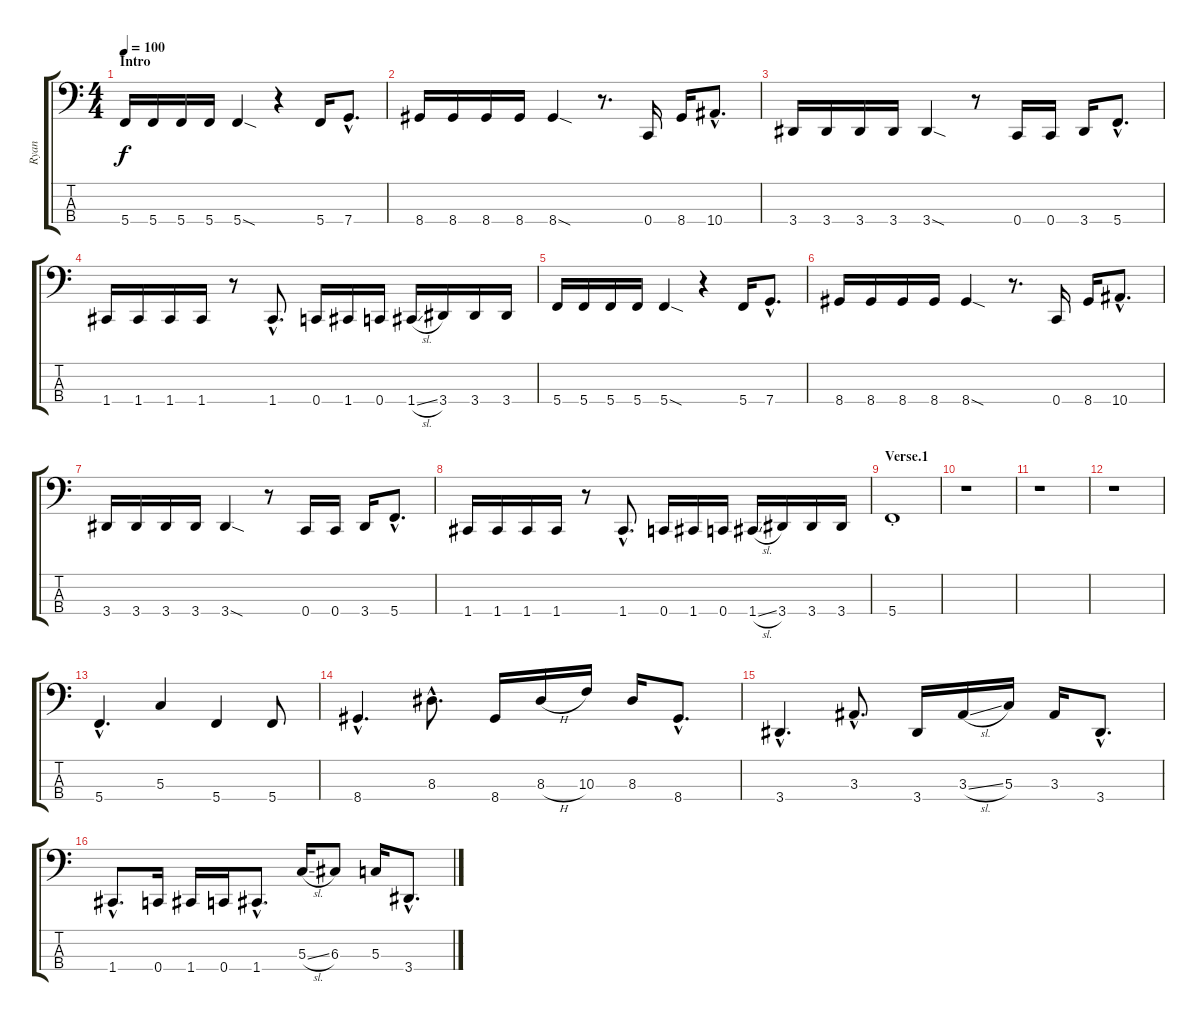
\track ("Ryan" "Ryan") {instrument electricbassfinger}
\staff {score tabs}
\tuning (F2 C2 G1 C1) {hide}
\ts (4 4)
\section ("" "Intro")
\tempo 100
\clef f4
\ks c
5.4.16{dy f instrument electricbassfinger} 5.4.16 5.4.16 5.4.16 5.4{sod}.4 r.4 5.4.16 7.4{hac}.8{d} |
8.4.16 8.4.16 8.4.16 8.4.16 8.4{sod}.4 r.8{d} 0.4.16 8.4.16 10.4{hac}.8{d} |
3.4.16 3.4.16 3.4.16 3.4.16 3.4{sod}.4 r.8 0.4.16 0.4.16 3.4.16 5.4{hac}.8{d} |
1.4.16 1.4.16 1.4.16 1.4.16 r.8 1.4{hac}.8{d} 0.4.16 1.4.16 0.4.16 1.4{sl}.16 3.4.16 3.4.16 3.4.16 |
5.4.16 5.4.16 5.4.16 5.4.16 5.4{sod}.4 r.4 5.4.16 7.4{hac}.8{d} |
8.4.16 8.4.16 8.4.16 8.4.16 8.4{sod}.4 r.8{d} 0.4.16 8.4.16 10.4{hac}.8{d} |
3.4.16 3.4.16 3.4.16 3.4.16 3.4{sod}.4 r.8 0.4.16 0.4.16 3.4.16 5.4{hac}.8{d} |
1.4.16 1.4.16 1.4.16 1.4.16 r.8 1.4{hac}.8{d} 0.4.16 1.4.16 0.4.16 1.4{sl}.16 3.4.16 3.4.16 3.4.16 |
\section ("" "Verse.1")
5.4{st}.1 |
r.1 |
r.1 |
r.1 |
5.4{hac}.4{d} 5.3.4 5.4.4 5.4.8 |
8.4{hac}.4{d} 8.3{hac}.8{d} 8.4.16 8.3{h}.16 10.3.16 8.3.16 8.4{hac}.8{d} |
3.4{hac}.4{d} 3.3{hac}.8{d} 3.4.16 3.3{sl}.16 5.3.16 3.3.16 3.4{hac}.8{d} |
1.4{hac}.8{d} 0.4.16 1.4.16 0.4.16 1.4{hac}.8{d} 5.3{sl}.16 6.3.8 5.3.16 3.4{hac}.8{d}
